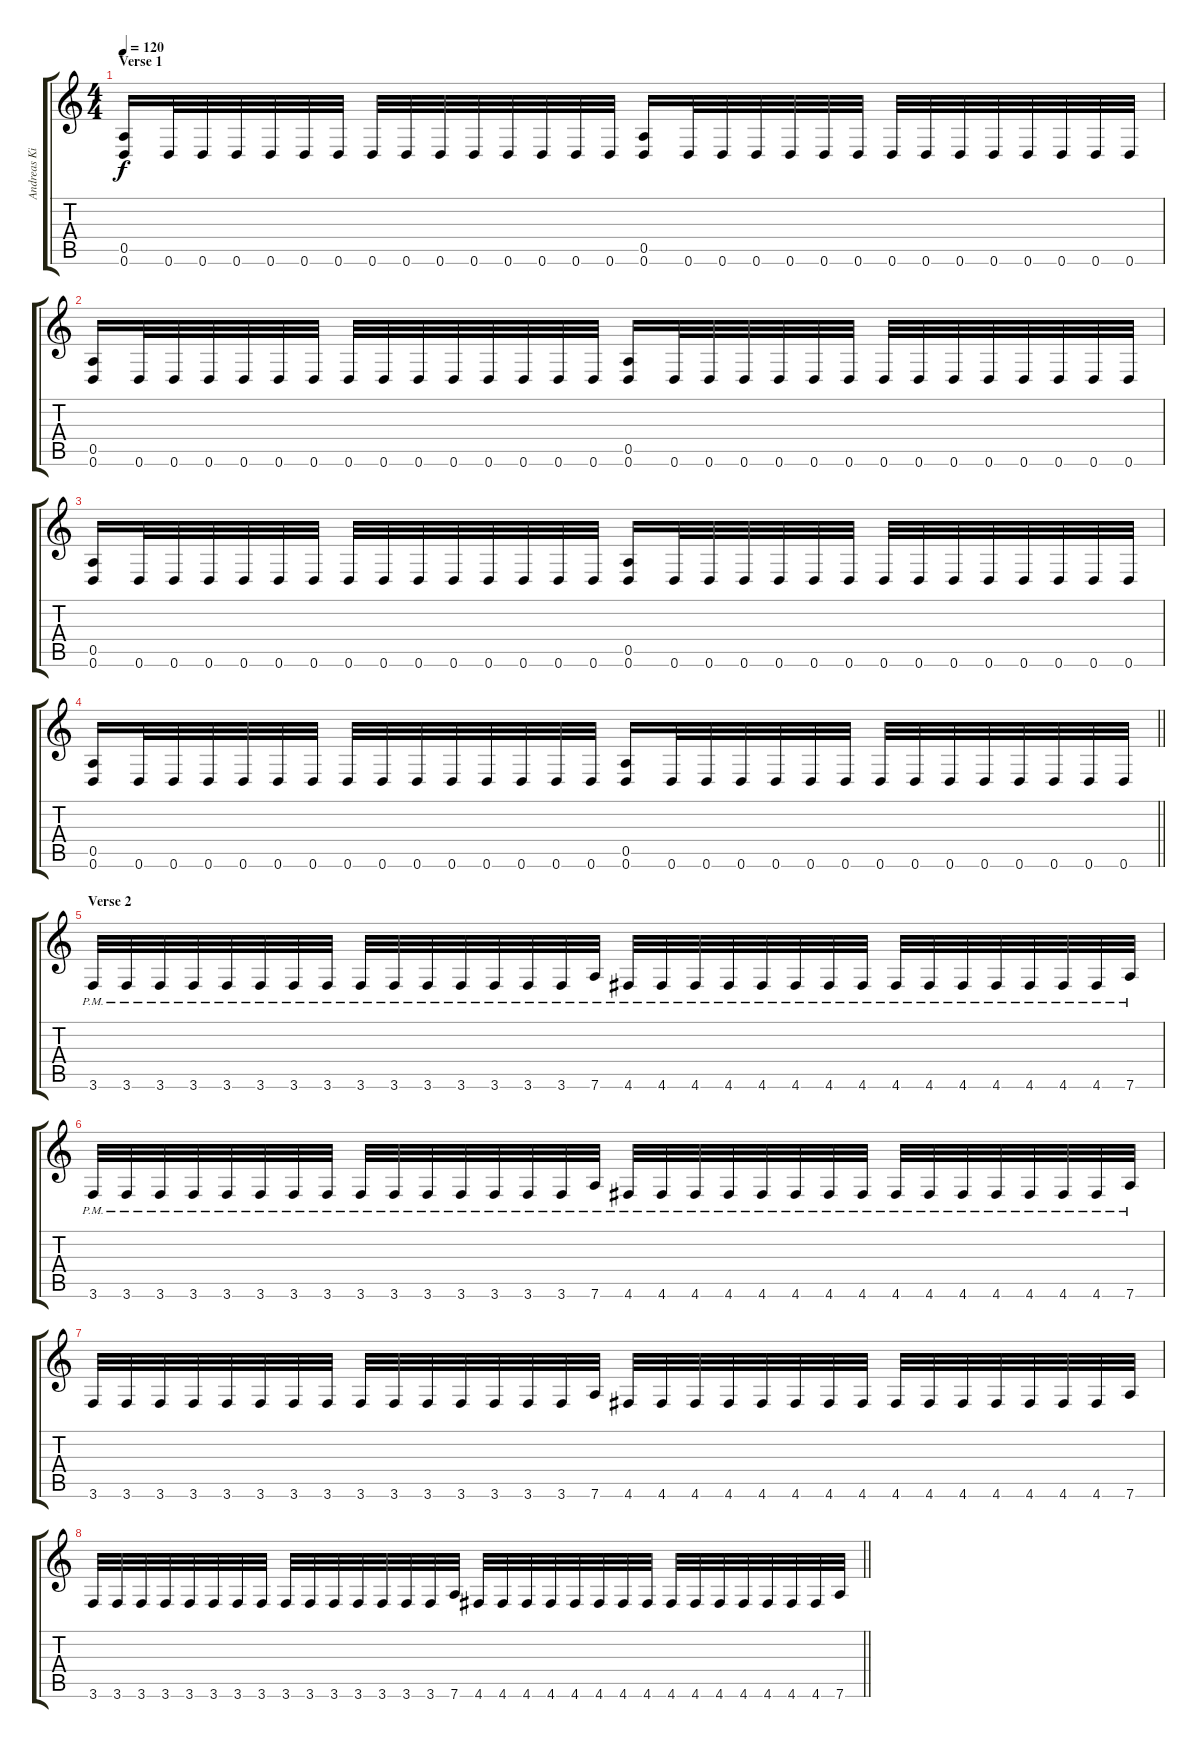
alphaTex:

\track ("Andreas Kisser 2" "Andreas Ki") {instrument distortionguitar}
\staff {score tabs}
\tuning (E4 B3 G3 D3 A2 D2) {hide}
\ts (4 4)
\section ("" "Verse 1")
\tempo 120
\clef g2
\ks c
(0.5 0.6).16{dy f} 0.6.32 0.6.32 0.6.32 0.6.32 0.6.32 0.6.32 0.6.32 0.6.32 0.6.32 0.6.32 0.6.32 0.6.32 0.6.32 0.6.32 (0.5 0.6).16 0.6.32 0.6.32 0.6.32 0.6.32 0.6.32 0.6.32 0.6.32 0.6.32 0.6.32 0.6.32 0.6.32 0.6.32 0.6.32 0.6.32 |
(0.5 0.6).16 0.6.32 0.6.32 0.6.32 0.6.32 0.6.32 0.6.32 0.6.32 0.6.32 0.6.32 0.6.32 0.6.32 0.6.32 0.6.32 0.6.32 (0.5 0.6).16 0.6.32 0.6.32 0.6.32 0.6.32 0.6.32 0.6.32 0.6.32 0.6.32 0.6.32 0.6.32 0.6.32 0.6.32 0.6.32 0.6.32 |
(0.5 0.6).16 0.6.32 0.6.32 0.6.32 0.6.32 0.6.32 0.6.32 0.6.32 0.6.32 0.6.32 0.6.32 0.6.32 0.6.32 0.6.32 0.6.32 (0.5 0.6).16 0.6.32 0.6.32 0.6.32 0.6.32 0.6.32 0.6.32 0.6.32 0.6.32 0.6.32 0.6.32 0.6.32 0.6.32 0.6.32 0.6.32 |
\barLineRight lightlight
(0.5 0.6).16 0.6.32 0.6.32 0.6.32 0.6.32 0.6.32 0.6.32 0.6.32 0.6.32 0.6.32 0.6.32 0.6.32 0.6.32 0.6.32 0.6.32 (0.5 0.6).16 0.6.32 0.6.32 0.6.32 0.6.32 0.6.32 0.6.32 0.6.32 0.6.32 0.6.32 0.6.32 0.6.32 0.6.32 0.6.32 0.6.32 |
\section ("" "Verse 2")
3.6{pm}.32 3.6{pm}.32 3.6{pm}.32 3.6{pm}.32 3.6{pm}.32 3.6{pm}.32 3.6{pm}.32 3.6{pm}.32 3.6{pm}.32 3.6{pm}.32 3.6{pm}.32 3.6{pm}.32 3.6{pm}.32 3.6{pm}.32 3.6{pm}.32 7.6{pm}.32 4.6{pm}.32 4.6{pm}.32 4.6{pm}.32 4.6{pm}.32 4.6{pm}.32 4.6{pm}.32 4.6{pm}.32 4.6{pm}.32 4.6{pm}.32 4.6{pm}.32 4.6{pm}.32 4.6{pm}.32 4.6{pm}.32 4.6{pm}.32 4.6{pm}.32 7.6{pm}.32 |
3.6{pm}.32 3.6{pm}.32 3.6{pm}.32 3.6{pm}.32 3.6{pm}.32 3.6{pm}.32 3.6{pm}.32 3.6{pm}.32 3.6{pm}.32 3.6{pm}.32 3.6{pm}.32 3.6{pm}.32 3.6{pm}.32 3.6{pm}.32 3.6{pm}.32 7.6{pm}.32 4.6{pm}.32 4.6{pm}.32 4.6{pm}.32 4.6{pm}.32 4.6{pm}.32 4.6{pm}.32 4.6{pm}.32 4.6{pm}.32 4.6{pm}.32 4.6{pm}.32 4.6{pm}.32 4.6{pm}.32 4.6{pm}.32 4.6{pm}.32 4.6{pm}.32 7.6{pm}.32 |
3.6.32 3.6.32 3.6.32 3.6.32 3.6.32 3.6.32 3.6.32 3.6.32 3.6.32 3.6.32 3.6.32 3.6.32 3.6.32 3.6.32 3.6.32 7.6.32 4.6.32 4.6.32 4.6.32 4.6.32 4.6.32 4.6.32 4.6.32 4.6.32 4.6.32 4.6.32 4.6.32 4.6.32 4.6.32 4.6.32 4.6.32 7.6.32 |
\barLineRight lightlight
3.6.32 3.6.32 3.6.32 3.6.32 3.6.32 3.6.32 3.6.32 3.6.32 3.6.32 3.6.32 3.6.32 3.6.32 3.6.32 3.6.32 3.6.32 7.6.32 4.6.32 4.6.32 4.6.32 4.6.32 4.6.32 4.6.32 4.6.32 4.6.32 4.6.32 4.6.32 4.6.32 4.6.32 4.6.32 4.6.32 4.6.32 7.6.32
